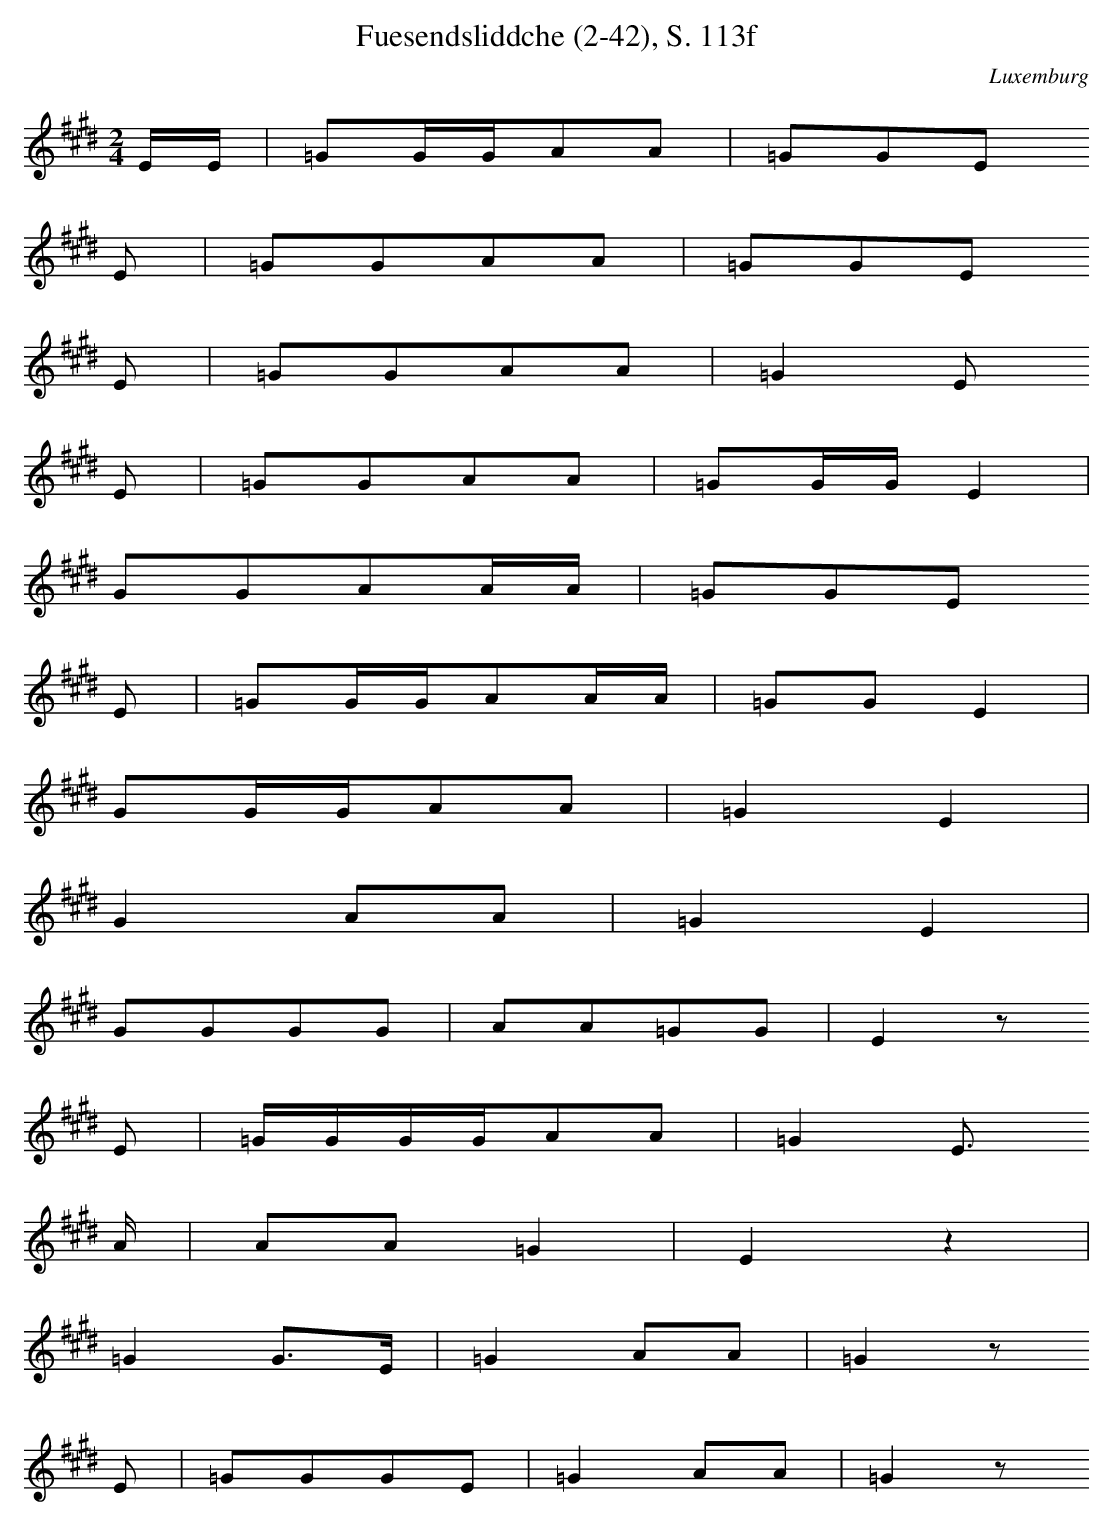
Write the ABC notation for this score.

X:1
T: Fuesendsliddche (2-42), S. 113f
O: Luxemburg
M: 2/4
L: 1/16
K: E
EE | =G2GGA2A2 | =G2G2E2
E2 | =G2G2A2A2 | =G2G2E2
E2 | =G2G2A2A2 | =G4E2
E2 | =G2G2A2A2 | =G2GGE4 |
G2G2A2AA | =G2G2E2
E2 | =G2GGA2AA | =G2G2E4 |
G2GGA2A2 | =G4E4 |
G4A2A2 | =G4E4 |
G2G2G2G2 | A2A2=G2G2 | E4z2
E2 | =GGGGA2A2 | =G4E3
A | A2A2=G4 | E4z4 |
=G4G3E | =G4A2A2 | =G4z2
E2 | =G2G2G2E2 | =G4A2A2 | =G4z2
